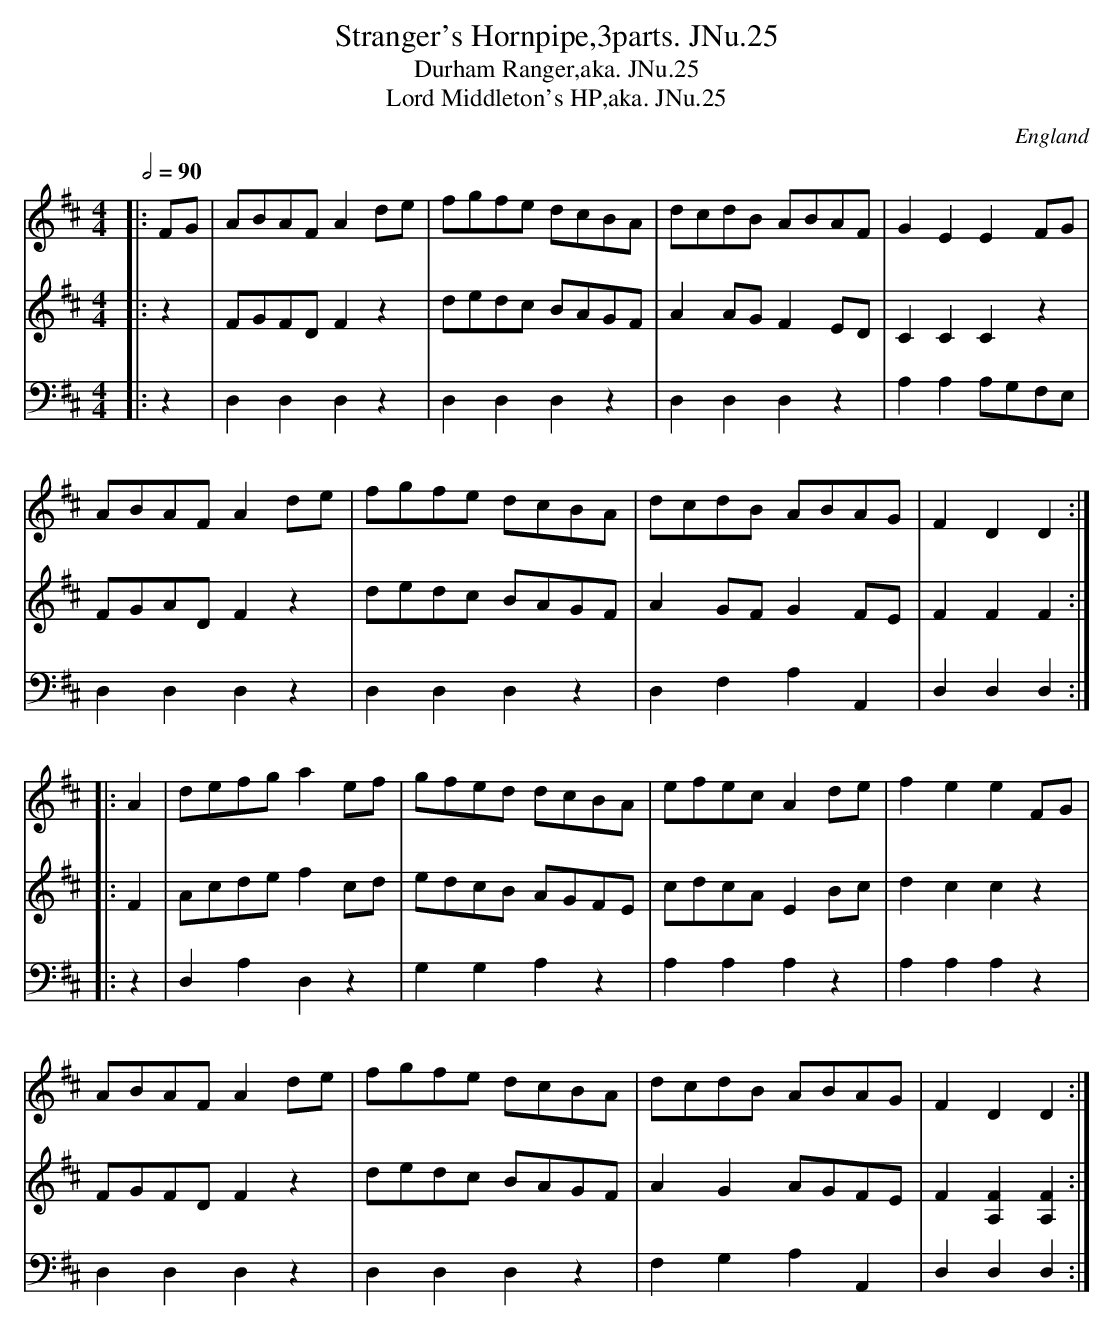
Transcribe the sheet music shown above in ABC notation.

X:1
T:Stranger's Hornpipe,3parts. JNu.25
T:Durham Ranger,aka. JNu.25
T:Lord Middleton's HP,aka. JNu.25
L:1/8
M:4/4
O:England
Q:1/2=90
V:1
V:2
V:3 clef=bass
K:D
[V:1] |: FG | ABAF A2 de | fgfe dcBA | dcdB ABAF | G2 E2 E2 FG |
[V:2] |: z2 | FGFDF2z2 | dedc BAGF | A2AG F2ED | C2C2C2z2 |
[V:3] |: z2 | D,2D,2D,2z2 | D,2D,2D,2z2 | D,2D,2D,2z2 | A,2A,2 A,G,F,E, |
[V:1] ABAF A2 de | fgfe dcBA | dcdB ABAG | F2 D2 D2 :|
[V:2] FGADF2z2 | dedc BAGF | A2GFG2FE | F2F2F2 :|
[V:3] D,2D,2D,2z2 | D,2D,2D,2z2 | D,2F,2A,2A,,2 | D,2D,2D,2 :|
[V:1] |: A2 | defg a2 ef | gfed dcBA | efec A2 de | f2 e2 e2 FG |
[V:2] |: F2 | Acdef2cd | edcB AGFE | cdcAE2Bc | d2c2c2z2 |
[V:3] |: z2 | D,2A,2D,2z2 | G,2G,2A,2z2 | A,2A,2A,2z2 | A,2A,2A,2z2 |
[V:1] ABAF A2 de | fgfe dcBA | dcdB ABAG | F2 D2 D2 :|
[V:2] FGFDF2z2 | dedc BAGF | A2G2AGFE | F2[A,2F2][A,2F2] :|
[V:3] D,2D,2D,2z2 | D,2D,2D,2z2 | F,2G,2A,2A,,2 | D,2D,2D,2 :|
